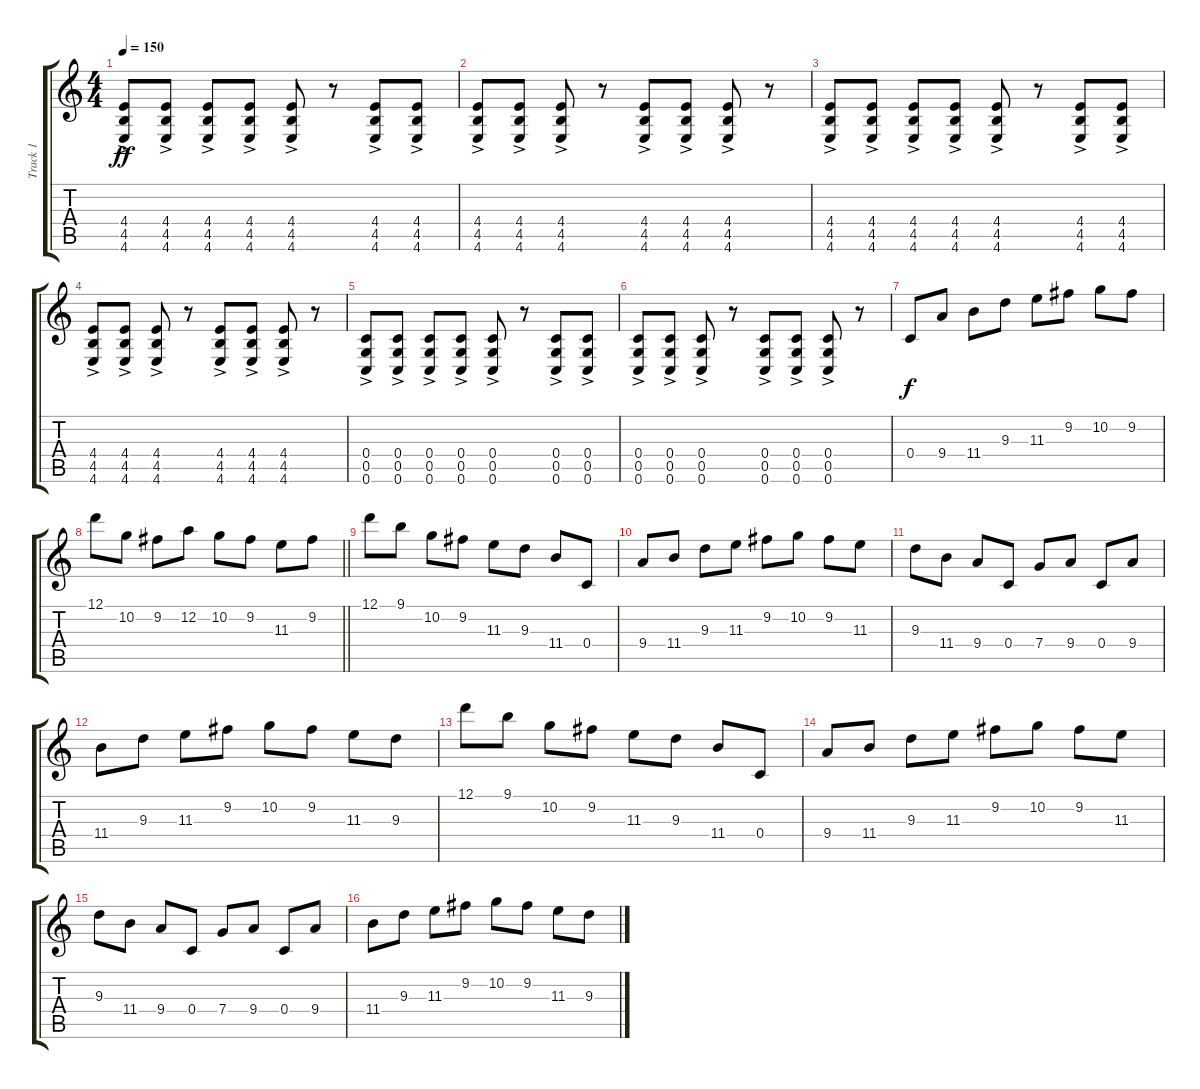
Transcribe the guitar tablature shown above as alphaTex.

\track ("Track 1" "Track 1") {instrument distortionguitar}
\staff {score tabs}
\tuning (D4 A3 F3 C3 G2 C2) {hide}
\ts (4 4)
\tempo 150
\clef g2
\ks c
(4.4{ac} 4.5{ac} 4.6{ac}).8{dy ff} (4.4{ac} 4.5{ac} 4.6{ac}).8 (4.4{ac} 4.5{ac} 4.6{ac}).8 (4.4{ac} 4.5{ac} 4.6{ac}).8 (4.4{ac} 4.5{ac} 4.6{ac}).8 r.8 (4.4{ac} 4.5{ac} 4.6{ac}).8 (4.4{ac} 4.5{ac} 4.6{ac}).8 |
(4.4{ac} 4.5{ac} 4.6{ac}).8 (4.4{ac} 4.5{ac} 4.6{ac}).8 (4.4{ac} 4.5{ac} 4.6{ac}).8 r.8 (4.4{ac} 4.5{ac} 4.6{ac}).8 (4.4{ac} 4.5{ac} 4.6{ac}).8 (4.4{ac} 4.5{ac} 4.6{ac}).8 r.8 |
(4.4{ac} 4.5{ac} 4.6{ac}).8 (4.4{ac} 4.5{ac} 4.6{ac}).8 (4.4{ac} 4.5{ac} 4.6{ac}).8 (4.4{ac} 4.5{ac} 4.6{ac}).8 (4.4{ac} 4.5{ac} 4.6{ac}).8 r.8 (4.4{ac} 4.5{ac} 4.6{ac}).8 (4.4{ac} 4.5{ac} 4.6{ac}).8 |
(4.4{ac} 4.5{ac} 4.6{ac}).8 (4.4{ac} 4.5{ac} 4.6{ac}).8 (4.4{ac} 4.5{ac} 4.6{ac}).8 r.8 (4.4{ac} 4.5{ac} 4.6{ac}).8 (4.4{ac} 4.5{ac} 4.6{ac}).8 (4.4{ac} 4.5{ac} 4.6{ac}).8 r.8 |
(0.4{ac} 0.5{ac} 0.6{ac}).8 (0.4{ac} 0.5{ac} 0.6{ac}).8 (0.4{ac} 0.5{ac} 0.6{ac}).8 (0.4{ac} 0.5{ac} 0.6{ac}).8 (0.4{ac} 0.5{ac} 0.6{ac}).8 r.8 (0.4{ac} 0.5{ac} 0.6{ac}).8 (0.4{ac} 0.5{ac} 0.6{ac}).8 |
(0.4{ac} 0.5{ac} 0.6{ac}).8 (0.4{ac} 0.5{ac} 0.6{ac}).8 (0.4{ac} 0.5{ac} 0.6{ac}).8 r.8 (0.4{ac} 0.5{ac} 0.6{ac}).8 (0.4{ac} 0.5{ac} 0.6{ac}).8 (0.4{ac} 0.5{ac} 0.6{ac}).8 r.8 |
0.4.8{dy f} 9.4.8 11.4.8 9.3.8 11.3.8 9.2.8 10.2.8 9.2.8 |
\barLineRight lightlight
12.1.8 10.2.8 9.2.8 12.2.8 10.2.8 9.2.8 11.3.8 9.2.8 |
12.1.8 9.1.8 10.2.8 9.2.8 11.3.8 9.3.8 11.4.8 0.4.8 |
9.4.8 11.4.8 9.3.8 11.3.8 9.2.8 10.2.8 9.2.8 11.3.8 |
9.3.8 11.4.8 9.4.8 0.4.8 7.4.8 9.4.8 0.4.8 9.4.8 |
11.4.8 9.3.8 11.3.8 9.2.8 10.2.8 9.2.8 11.3.8 9.3.8 |
12.1.8 9.1.8 10.2.8 9.2.8 11.3.8 9.3.8 11.4.8 0.4.8 |
9.4.8 11.4.8 9.3.8 11.3.8 9.2.8 10.2.8 9.2.8 11.3.8 |
9.3.8 11.4.8 9.4.8 0.4.8 7.4.8 9.4.8 0.4.8 9.4.8 |
11.4.8 9.3.8 11.3.8 9.2.8 10.2.8 9.2.8 11.3.8 9.3.8
